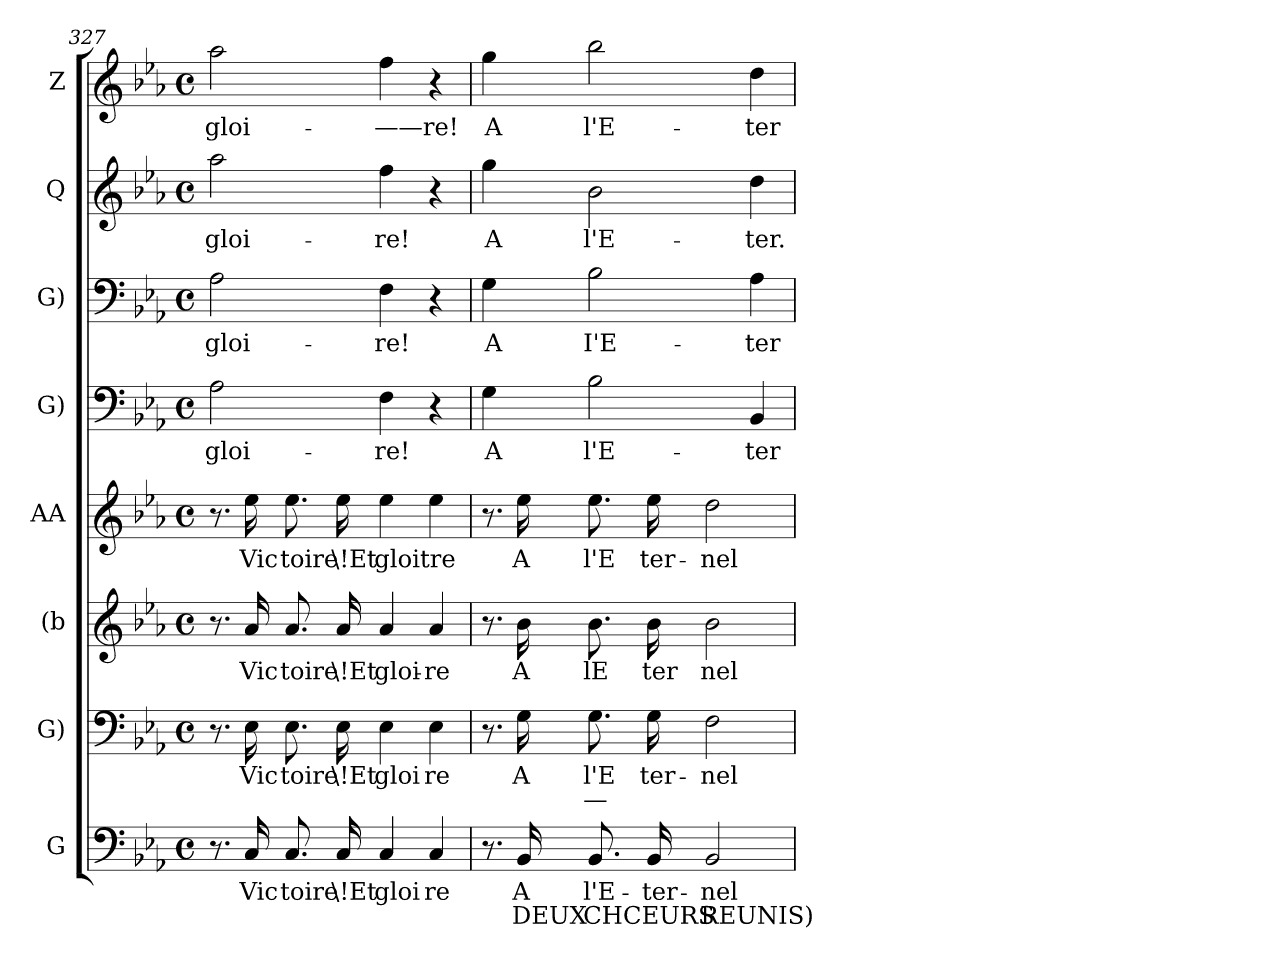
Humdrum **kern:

**kern	**text	**text	**kern	**text	**text	**kern	**text	**kern	**text	**kern	**text	**kern	**text	**kern	**text	**kern	**text
*part8	*part8	*part8	*part7	*part7	*part7	*part6	*part6	*part5	*part5	*part4	*part4	*part3	*part3	*part2	*part2	*part1	*part1
*staff8	*staff8	*staff8	*staff7	*staff7	*staff7	*staff6	*staff6	*staff5	*staff5	*staff4	*staff4	*staff3	*staff3	*staff2	*staff2	*staff1	*staff1
*I"G	*	*	*I"G)	*	*	*I"(b	*	*I"AA	*	*I"G)	*	*I"G)	*	*I"Q	*	*I"Z	*
*clefF4	*	*	*clefF4	*	*	*clefG2	*	*clefG2	*	*clefF4	*	*clefF4	*	*clefG2	*	*clefG2	*
*k[b-e-a-]	*	*	*k[b-e-a-]	*	*	*k[b-e-a-]	*	*k[b-e-a-]	*	*k[b-e-a-]	*	*k[b-e-a-]	*	*k[b-e-a-]	*	*k[b-e-a-]	*
*M4/4	*	*	*M4/4	*	*	*M4/4	*	*M4/4	*	*M4/4	*	*M4/4	*	*M4/4	*	*M4/4	*
*met(c)	*	*	*met(c)	*	*	*met(c)	*	*met(c)	*	*met(c)	*	*met(c)	*	*met(c)	*	*met(c)	*
=327	=327	=327	=327	=327	=327	=327	=327	=327	=327	=327	=327	=327	=327	=327	=327	=327	=327
8.r	.	.	8.r	.	.	8.r	.	8.r	.	2A-i\	gloi-	2A-i\	gloi-	2aa-i\	gloi-	2aa-i\	gloi-
16Ci/	Vic	.	16E-i\	Vic	.	16a-i/	Vic	16ee-i\	Vic	.	.	.	.	.	.	.	.
8.Ci/	toire	.	8.E-i\	toire	.	8.a-i/	toire	8.ee-i\	toire	.	.	.	.	.	.	.	.
16Ci/	\!Et	.	16E-i\	\!Et	.	16a-i/	\!Et	16ee-i\	\!Et	.	.	.	.	.	.	.	.
4Ci/	gloi	.	4E-i\	gloi	.	4a-i/	gloi-	4ee-i\	gloitre	4Fi\	re!	4Fi\	re!	4ffi\	re!	4ffi\	——re!
4Ci/	re	.	4E-i\	re	.	4a-i/	re	4ee-i\	.	4r	.	4r	.	4r	.	4r	.
!!LO:PB:g=z
=328	=328	=328	=328	=328	=328	=328	=328	=328	=328	=328	=328	=328	=328	=328	=328	=328	=328
8.r	.	.	8.r	.	.	8.r	.	8.r	.	4Gi\	A	4Gi\	A	4ggi\	A	4ggi\	A
16BB-i/	A	DEUX	16Gi\	A	.	16b-i\	A	16ee-i\	A	.	.	.	.	.	.	.	.
8.BB-i/	l'E-	CHCEURS	8.Gi\	l'E	—	8.b-i\	lE	8.ee-i\	l'E	2B-i\	l'E-	2B-i\	I'E-	2b-i\	l'E-	2bb-i\	l'E-
16BB-i/	ter-	.	16Gi\	ter-	.	16b-i\	ter	16ee-i\	ter-	.	.	.	.	.	.	.	.
2BB-i/	nel	REUNIS)	2Fi\	nel	.	2b-i\	nel	2ddi\	nel	.	.	.	.	.	.	.	.
.	.	.	.	.	.	.	.	.	.	4BB-i/	ter	4A-i\	ter	4ddi\	ter.	4ddi\	ter
=	=	=	=	=	=	=	=	=	=	=	=	=	=	=	=	=	=
*-	*-	*-	*-	*-	*-	*-	*-	*-	*-	*-	*-	*-	*-	*-	*-	*-	*-
